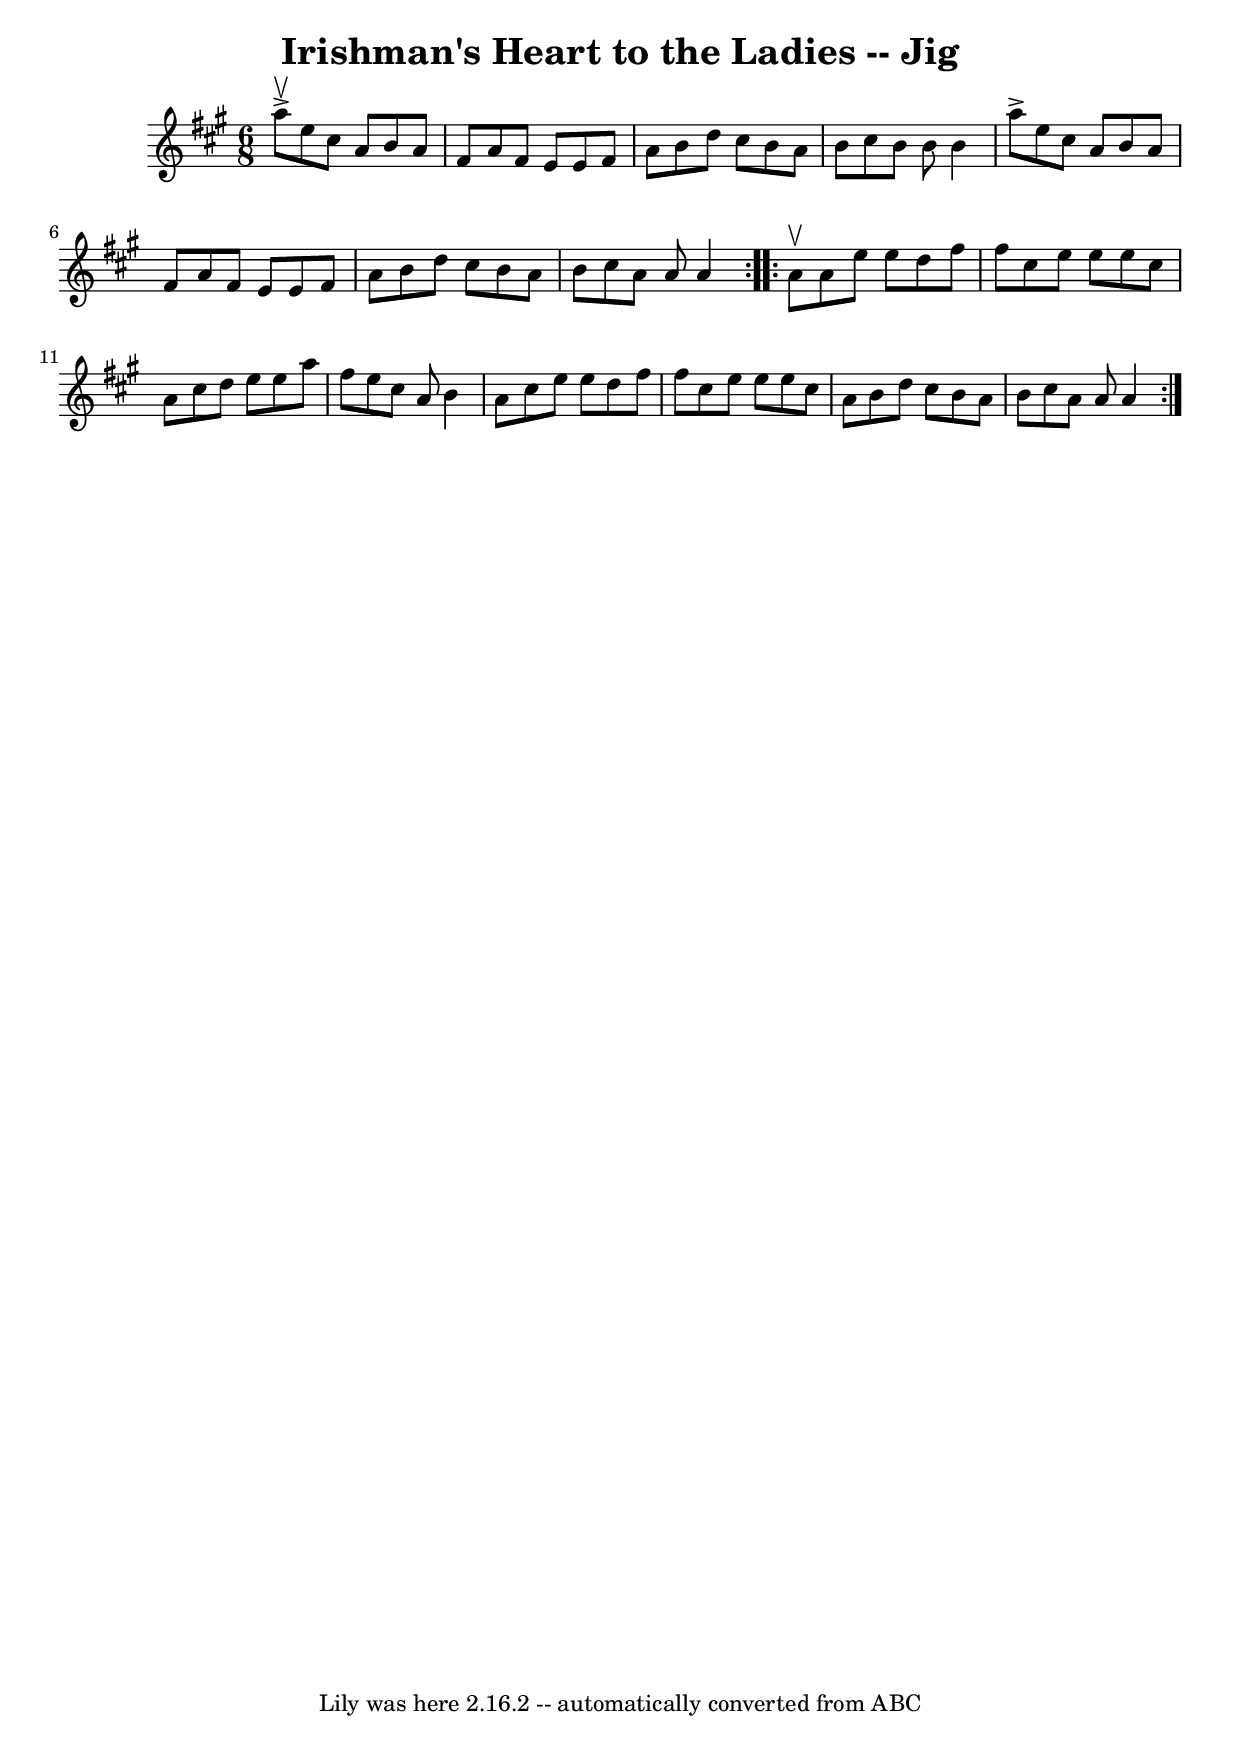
\version "2.7.40"
\include "Mammoth.ily"
\header {
	%% book = "Ryan's Mammoth Collection"
	crossRefNumber = "1"
	footnotes = "\\\\84 431"
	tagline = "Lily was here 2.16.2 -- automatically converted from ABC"
	title = "Irishman's Heart to the Ladies -- Jig"
}
voicedefault =  {


\repeat volta 2 {
\time 6/8 
\key a \major a''8^\upbow^\accent |
 e''8 cis''8    
a'8 b'8 a'8 fis'8    |
 a'8 fis'8 e'8 e'8 fis'8    
a'8    |
 b'8 d''8 cis''8 b'8 a'8 b'8    |
   
cis''8 b'8 b'8 b'4 a''8^\accent   |
 e''8 cis''8    
a'8 b'8 a'8 fis'8    |
 a'8 fis'8 e'8 e'8 fis'8    
a'8    |
 b'8 d''8 cis''8 b'8 a'8 b'8    |
   
cis''8 a'8 a'8 a'4    }     \repeat volta 2 { a'8^\upbow |
   
 a'8 e''8 e''8 d''8 fis''8 fis''8    |
 cis''8 e''8  
 e''8 e''8 cis''8 a'8    |
 cis''8 d''8 e''8 e''8    
a''8 fis''8    |
 e''8 cis''8 a'8 b'4 a'8    |
    
 cis''8 e''8 e''8 d''8 fis''8 fis''8    |
 cis''8    
e''8 e''8 e''8 cis''8 a'8    |
 b'8 d''8 cis''8    
b'8 a'8 b'8    |
 cis''8 a'8 a'8 a'4    }   
}

\score{
    <<

	\context Staff="default"
	{
	    \voicedefault 
	}

    >>
	\layout {
	}
	\midi {}
}
